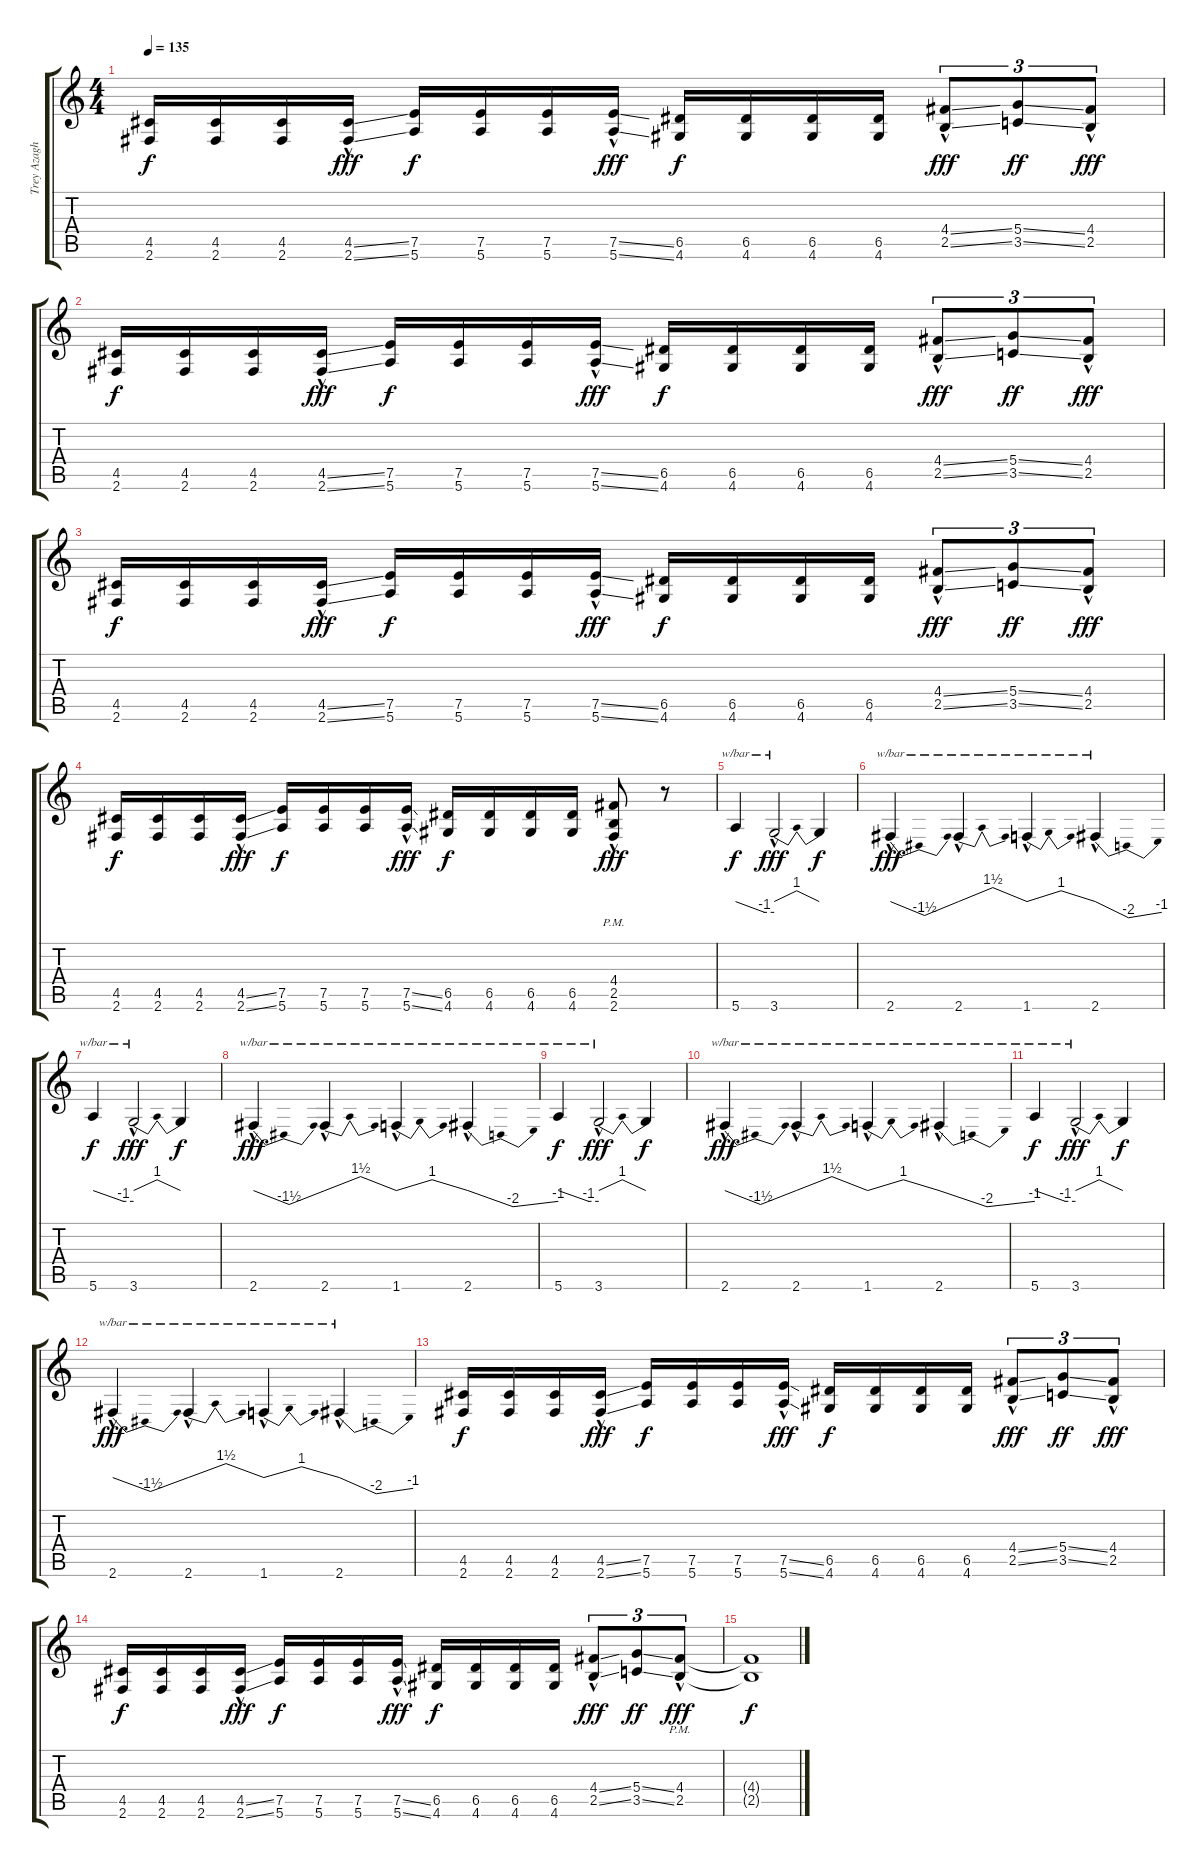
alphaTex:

\track ("Trey Azaghtoth" "Trey Azagh") {instrument distortionguitar}
\staff {score tabs}
\tuning (E4 B3 G3 D3 A2 E2) {hide}
\ts (4 4)
\tempo 135
\clef g2
\ks c
(4.5 2.6).16{dy f} (4.5 2.6).16 (4.5 2.6).16 (4.5{ss hac} 2.6{ss hac}).16{dy fff} (7.5 5.6).16{dy f} (7.5 5.6).16 (7.5 5.6).16 (7.5{ss hac} 5.6{ss hac}).16{dy fff} (6.5 4.6).16{dy f} (6.5 4.6).16 (6.5 4.6).16 (6.5 4.6).16 (4.4{ss hac} 2.5{ss hac}).8{tu (3 2) dy fff} (5.4{ss} 3.5{ss}).8{tu (3 2) dy ff} (4.4{hac} 2.5{hac}).8{tu (3 2) dy fff} |
(4.5 2.6).16{dy f} (4.5 2.6).16 (4.5 2.6).16 (4.5{ss hac} 2.6{ss hac}).16{dy fff} (7.5 5.6).16{dy f} (7.5 5.6).16 (7.5 5.6).16 (7.5{ss hac} 5.6{ss hac}).16{dy fff} (6.5 4.6).16{dy f} (6.5 4.6).16 (6.5 4.6).16 (6.5 4.6).16 (4.4{ss hac} 2.5{ss hac}).8{tu (3 2) dy fff} (5.4{ss} 3.5{ss}).8{tu (3 2) dy ff} (4.4{hac} 2.5{hac}).8{tu (3 2) dy fff} |
(4.5 2.6).16{dy f} (4.5 2.6).16 (4.5 2.6).16 (4.5{ss hac} 2.6{ss hac}).16{dy fff} (7.5 5.6).16{dy f} (7.5 5.6).16 (7.5 5.6).16 (7.5{ss hac} 5.6{ss hac}).16{dy fff} (6.5 4.6).16{dy f} (6.5 4.6).16 (6.5 4.6).16 (6.5 4.6).16 (4.4{ss hac} 2.5{ss hac}).8{tu (3 2) dy fff} (5.4{ss} 3.5{ss}).8{tu (3 2) dy ff} (4.4{hac} 2.5{hac}).8{tu (3 2) dy fff} |
(4.5 2.6).16{dy f} (4.5 2.6).16 (4.5 2.6).16 (4.5{ss hac} 2.6{ss hac}).16{dy fff} (7.5 5.6).16{dy f} (7.5 5.6).16 (7.5 5.6).16 (7.5{ss hac} 5.6{ss hac}).16{dy fff} (6.5 4.6).16{dy f} (6.5 4.6).16 (6.5 4.6).16 (6.5 4.6).16 (4.4{hac pm} 2.5{hac pm} 2.6{pm}).8{dy fff} r.8 |
5.6.4{tbe (custom default 0 0 45 -4 60 -4) dy f} 3.6{hac}.2{tbe (dip default 0 0 30 4 60 0) dy fff} 3.6{t}.4{dy f} |
2.6{hac}.4{tbe (dip default 0 0 30 -6 60 0) dy fff} 2.6{hac}.4{tbe (dip default 0 0 30 6 60 0)} 1.6{hac}.4{tbe (dip default 0 0 30 4 60 0)} 2.6{hac}.4{tbe (dip default 0 0 45 -8 60 -4)} |
5.6.4{tbe (custom default 0 0 45 -4 60 -4) dy f} 3.6{hac}.2{tbe (dip default 0 0 30 4 60 0) dy fff} 3.6{t}.4{dy f} |
2.6{hac}.4{tbe (dip default 0 0 30 -6 60 0) dy fff} 2.6{hac}.4{tbe (dip default 0 0 30 6 60 0)} 1.6{hac}.4{tbe (dip default 0 0 30 4 60 0)} 2.6{hac}.4{tbe (dip default 0 0 45 -8 60 -4)} |
5.6.4{tbe (custom default 0 0 45 -4 60 -4) dy f} 3.6{hac}.2{tbe (dip default 0 0 30 4 60 0) dy fff} 3.6{t}.4{dy f} |
2.6{hac}.4{tbe (dip default 0 0 30 -6 60 0) dy fff} 2.6{hac}.4{tbe (dip default 0 0 30 6 60 0)} 1.6{hac}.4{tbe (dip default 0 0 30 4 60 0)} 2.6{hac}.4{tbe (dip default 0 0 45 -8 60 -4)} |
5.6.4{tbe (custom default 0 0 45 -4 60 -4) dy f} 3.6{hac}.2{tbe (dip default 0 0 30 4 60 0) dy fff} 3.6{t}.4{dy f} |
2.6{hac}.4{tbe (dip default 0 0 30 -6 60 0) dy fff} 2.6{hac}.4{tbe (dip default 0 0 30 6 60 0)} 1.6{hac}.4{tbe (dip default 0 0 30 4 60 0)} 2.6{hac}.4{tbe (dip default 0 0 45 -8 60 -4)} |
(4.5 2.6).16{dy f} (4.5 2.6).16 (4.5 2.6).16 (4.5{ss hac} 2.6{ss hac}).16{dy fff} (7.5 5.6).16{dy f} (7.5 5.6).16 (7.5 5.6).16 (7.5{ss hac} 5.6{ss hac}).16{dy fff} (6.5 4.6).16{dy f} (6.5 4.6).16 (6.5 4.6).16 (6.5 4.6).16 (4.4{ss hac} 2.5{ss hac}).8{tu (3 2) dy fff} (5.4{ss} 3.5{ss}).8{tu (3 2) dy ff} (4.4{hac} 2.5{hac}).8{tu (3 2) dy fff} |
(4.5 2.6).16{dy f} (4.5 2.6).16 (4.5 2.6).16 (4.5{ss hac} 2.6{ss hac}).16{dy fff} (7.5 5.6).16{dy f} (7.5 5.6).16 (7.5 5.6).16 (7.5{ss hac} 5.6{ss hac}).16{dy fff} (6.5 4.6).16{dy f} (6.5 4.6).16 (6.5 4.6).16 (6.5 4.6).16 (4.4{ss hac} 2.5{ss hac}).8{tu (3 2) dy fff} (5.4{ss} 3.5{ss}).8{tu (3 2) dy ff} (4.4{hac pm} 2.5{hac pm}).8{tu (3 2) dy fff} |
(4.4{t} 2.5{t}).1{dy f}
